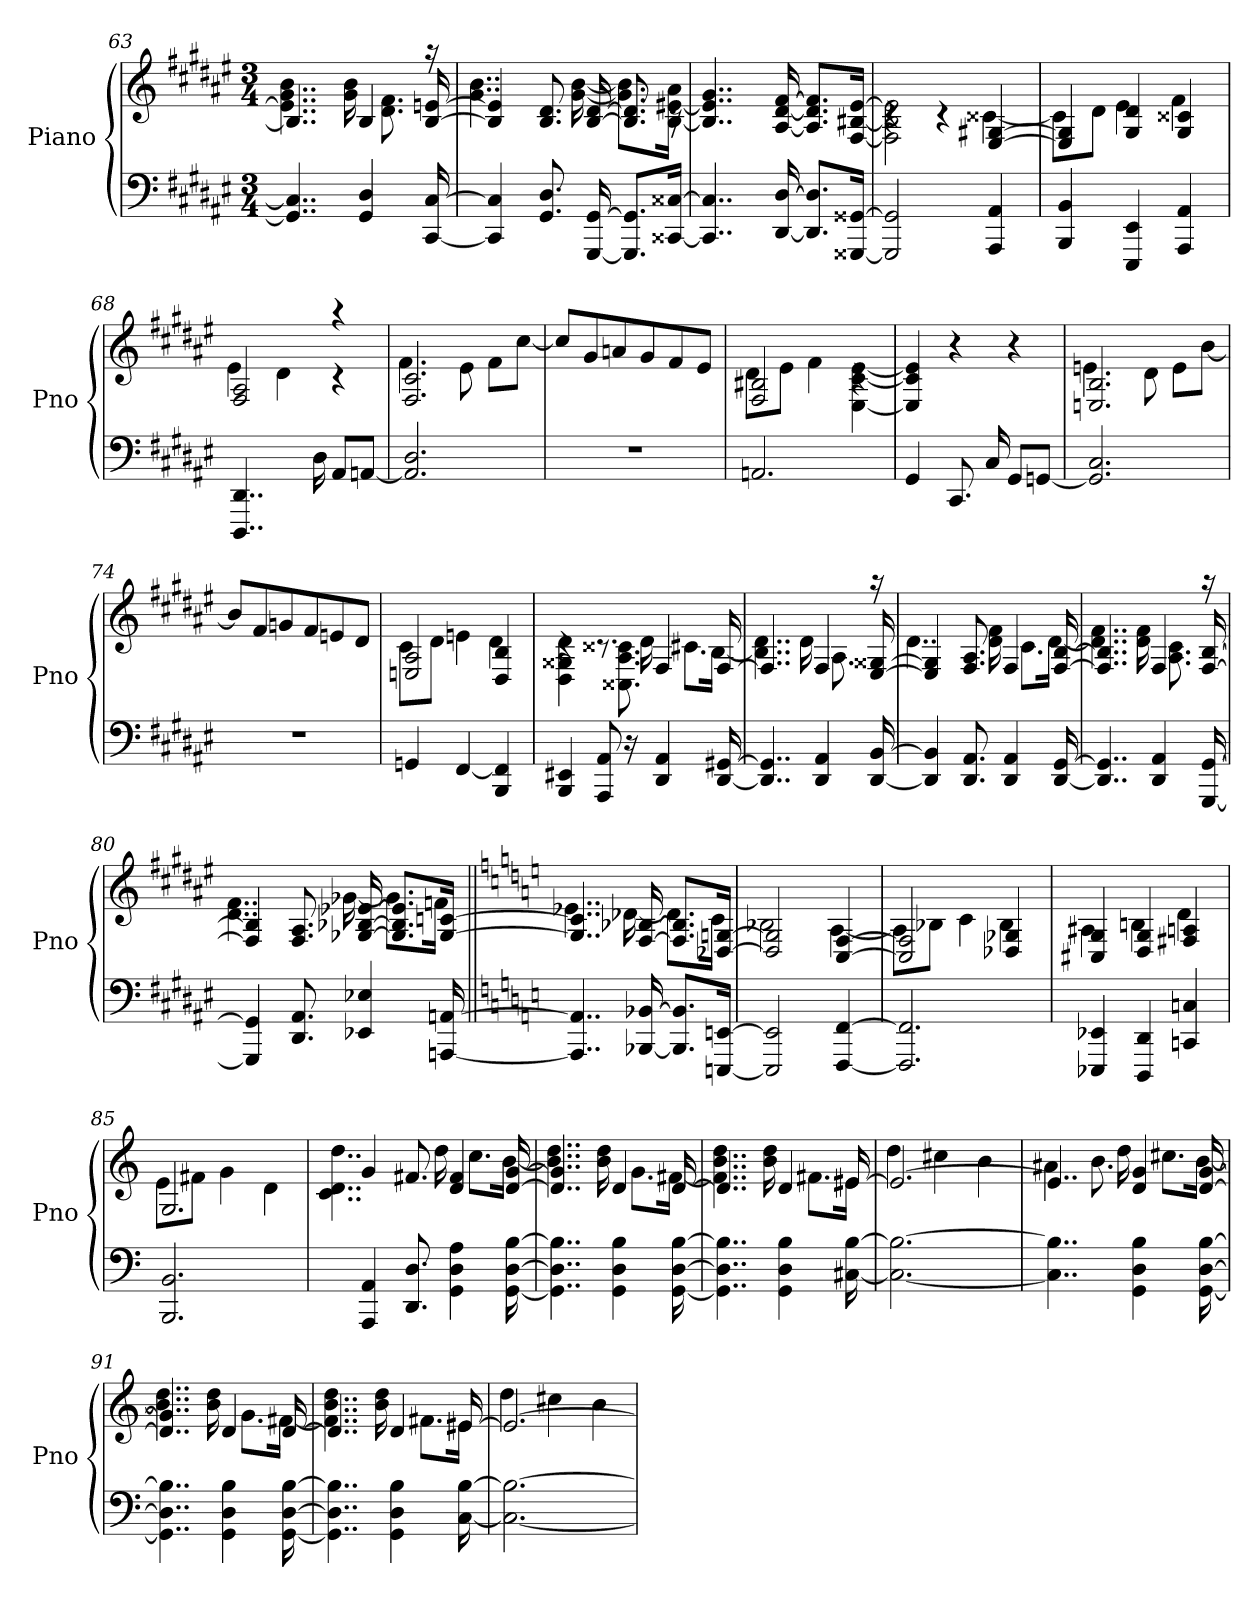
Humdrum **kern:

**kern	**kern
*part1	*part1
*staff2	*staff1
*I"Piano	*
*I'Pno	*
*clefF4	*clefG2
*k[f#c#g#d#a#e#]	*k[f#c#g#d#a#e#]
*F#:	*F#:
*M3/4	*M3/4
=63	=63
*	*^
4..GG#] 4..C#]	4..B]	4..e] 4..g# 4..b
4GG# 4D#	4B	16g# 16b
.	.	8.d# 8.f#
[16CC# [16C#	[16B [16en	16raa
=64	=64	=64
4CC#] 4C#]	4B] 4e]	4..g# 4..b
8.GG# 8.D#	8.B 8.d#	.
[16GGG# [16GG#	[16B [16d#	[16g# [16b
8.GGG#] 8.GG#]L	8.B] 8.d#]	8.g#] 8.b]L
[16CC##X [16C##XJk	16rc	[16B [16e#X 16a#Jk
*	*v	*v
=65	=65
4..CC##] 4..C##]	4..B] 4..e#] 4..g#
[16DD# [16D#	[16A# [16d# [16f#
8.DD#] 8.D#]L	8.A#] 8.d#] 8.f#]L
[16GGG##X [16GG##XJk	[16F# [16B#X [16e#Jk
=66	=66
*	*^
2GGG##] 2GG##]	4rc	2F#] 2B#] 2e#]
.	4rc	.
4AAA# 4AA#	[4E# [4G#X	[4c##X
=67	=67	=67
4BBB 4BB	4E#] 4G#]	8c##L]
.	.	8d#J
4EEE# 4EE#	4G# 4d#	4e#
4AAA# 4AA#	4G# 4c##X	4f#
=68	=68	=68
4..DDD# 4..DD#	2F# 2A#	4e#
.	.	4d#
16D#	.	.
8AA#L	4rc	4raa
[8AAnJ	.	.
=69	=69	=69
2.AA] 2.D#	2.F# 2.c#	4.f#
.	.	8e#
.	.	8f#L
.	.	[8cc#J
*	*v	*v
=70	=70
2.r	8cc#L]
.	8g#
.	8an
.	8g#
.	8f#
.	8e#J
=71	=71
*	*^
2.AAn	2F# 2B#X	8d#L
.	.	8e#J
.	.	4f#
.	4rc	[4E# [4c# [4e#
*	*v	*v
=72	=72
4GG#	4E#] 4c#] 4e#]
8.CC#	4r
16C#	.
8GG#L	4r
[8GGnJ	.
=73	=73
*	*^
2.GG] 2.C#	2.En 2.B	4.en
.	.	8d#
.	.	8eL
.	.	[8bJ
*	*v	*v
=74	=74
2.r	8bL]
.	8f#
.	8gn
.	8f#
.	8en
.	8d#J
=75	=75
*	*^
4GGn	2En 2A#	8c#L
.	.	8d#J
[4FF#	.	4en
4BBB 4FF#]	4D# 4B	4d#
=76	=76	=76
4BBB 4EE#X	4rc	4D# 4G##X 4d#
8AAA# 8AA#	8.rc	8.C##X 8.A# 8.c##X
16r	.	.
4DD# 4AA#	4F#	16d#
.	.	8.c#XL
[16DD# [16GG#X	[16F#	[16BJk
=77	=77	=77
4..DD#] 4..GG#]	4..F#]	4..B] 4..d#
4DD# 4AA#	4F#	16d#
.	.	8.A#
[16DD# [16BB	[16E# [16G##X	16raa
=78	=78	=78
4DD#] 4BB]	4E#] 4G##]	4..d#
8.DD# 8.AA#	8.F# 8.A#	.
4DD# 4AA#	4F#	16d# 16f#
.	.	8.c#L
[16DD# [16GG#	[16F# [16B	[16d#Jk
=79	=79	=79
4..DD#] 4..GG#]	4..F#] 4..B]	4..d#] 4..f#
4DD# 4AA#	4F#	16d# 16f#
.	.	8.A# 8.c#
[16GGG# [16GG#	[16F# [16B	16raa
=80	=80	=80
4GGG#] 4GG#]	4F#] 4B]	4..d# 4..f#
8.DD# 8.AA#	8.F# 8.A#	.
4EE-X 4E-X	[16G-X [16B-X [16e-X	[16g-X
.	8.G-] 8.B-] 8.e-]L	8.g-L]
[16AAAn [16AAn	[16G- [16cnJk	16fnJk
=81||	=81||	=81||
*k[]	*k[]	*
4..AAA] 4..AA]	4..G-] 4..c]	4..e-X
[16BBB-X [16BB-X	[16F [16B-X	[16d-X
8.BBB-] 8.BB-]L	8.F] 8.B-]L	8.d-L]
[16EEEn [16EEnJk	[16D-X [16GnJk	16cJk
=82	=82	=82
2EEE] 2EE]	2D-] 2G]	2B-X
[4FFF [4FF	[4C [4F	[4A
=83	=83	=83
2.FFF] 2.FF]	2C] 2F]	8AL]
.	.	8B-XJ
.	.	4c
.	4D-X 4G-X	4B-
=84	=84	=84
4EEE-X 4EE-X	4C#X 4G	4A#X
4DDD 4DD	4D 4G	4Bn
4CCn 4Cn	4F#X 4An	4d
=85	=85	=85
2.BBB 2.BB	2.G	8eL
.	.	8f#XJ
.	.	4g
.	.	4d
=86	=86	=86
4AAA 4AA	4g	4..c 4..d 4..dd
8.DD 8.D	8.f#X	.
4GG 4D 4A	4d 4f#	16dd
.	.	8.ccL
[16GG [16D [16B	[16d [16g	[16bJk
=87	=87	=87
4..GG] 4..D] 4..B]	4..d] 4..g]	4..b] 4..dd
4GG 4D 4B	4d	16b 16dd
.	.	8.gL
[16GG [16D [16B	[16d	[16f#XJk
=88	=88	=88
4..GG] 4..D] 4..B]	4..d]	4..f#] 4..b 4..dd
4GG 4D 4B	4d	16b 16dd
.	.	8.f#XL
[16C#X [16B	[16e#X	16e#XJk
=89	=89	=89
2.C#_ 2.B_	2.e#_	4dd
.	.	4cc#X
.	.	4b
=90	=90	=90
4..C#] 4..B]	4..e#]	4a#X
.	.	8.b
4GG 4D 4B	4d 4g	16dd
.	.	8.cc#XL
[16GG [16D [16B	[16d [16g	[16bJk
=91	=91	=91
4..GG] 4..D] 4..B]	4..d] 4..g]	4..b] 4..dd
4GG 4D 4B	4d	16b 16dd
.	.	8.gL
[16GG [16D [16B	[16d	[16f#XJk
=92	=92	=92
4..GG] 4..D] 4..B]	4..d]	4..f#] 4..b 4..dd
4GG 4D 4B	4d	16b 16dd
.	.	8.f#XL
[16C [16B	[16e#X	16e#XJk
=93	=93	=93
2.C_ 2.B_	2.e#_	4dd
.	.	4cc#X
.	.	4b
*	*v	*v
=	=
*-	*-
